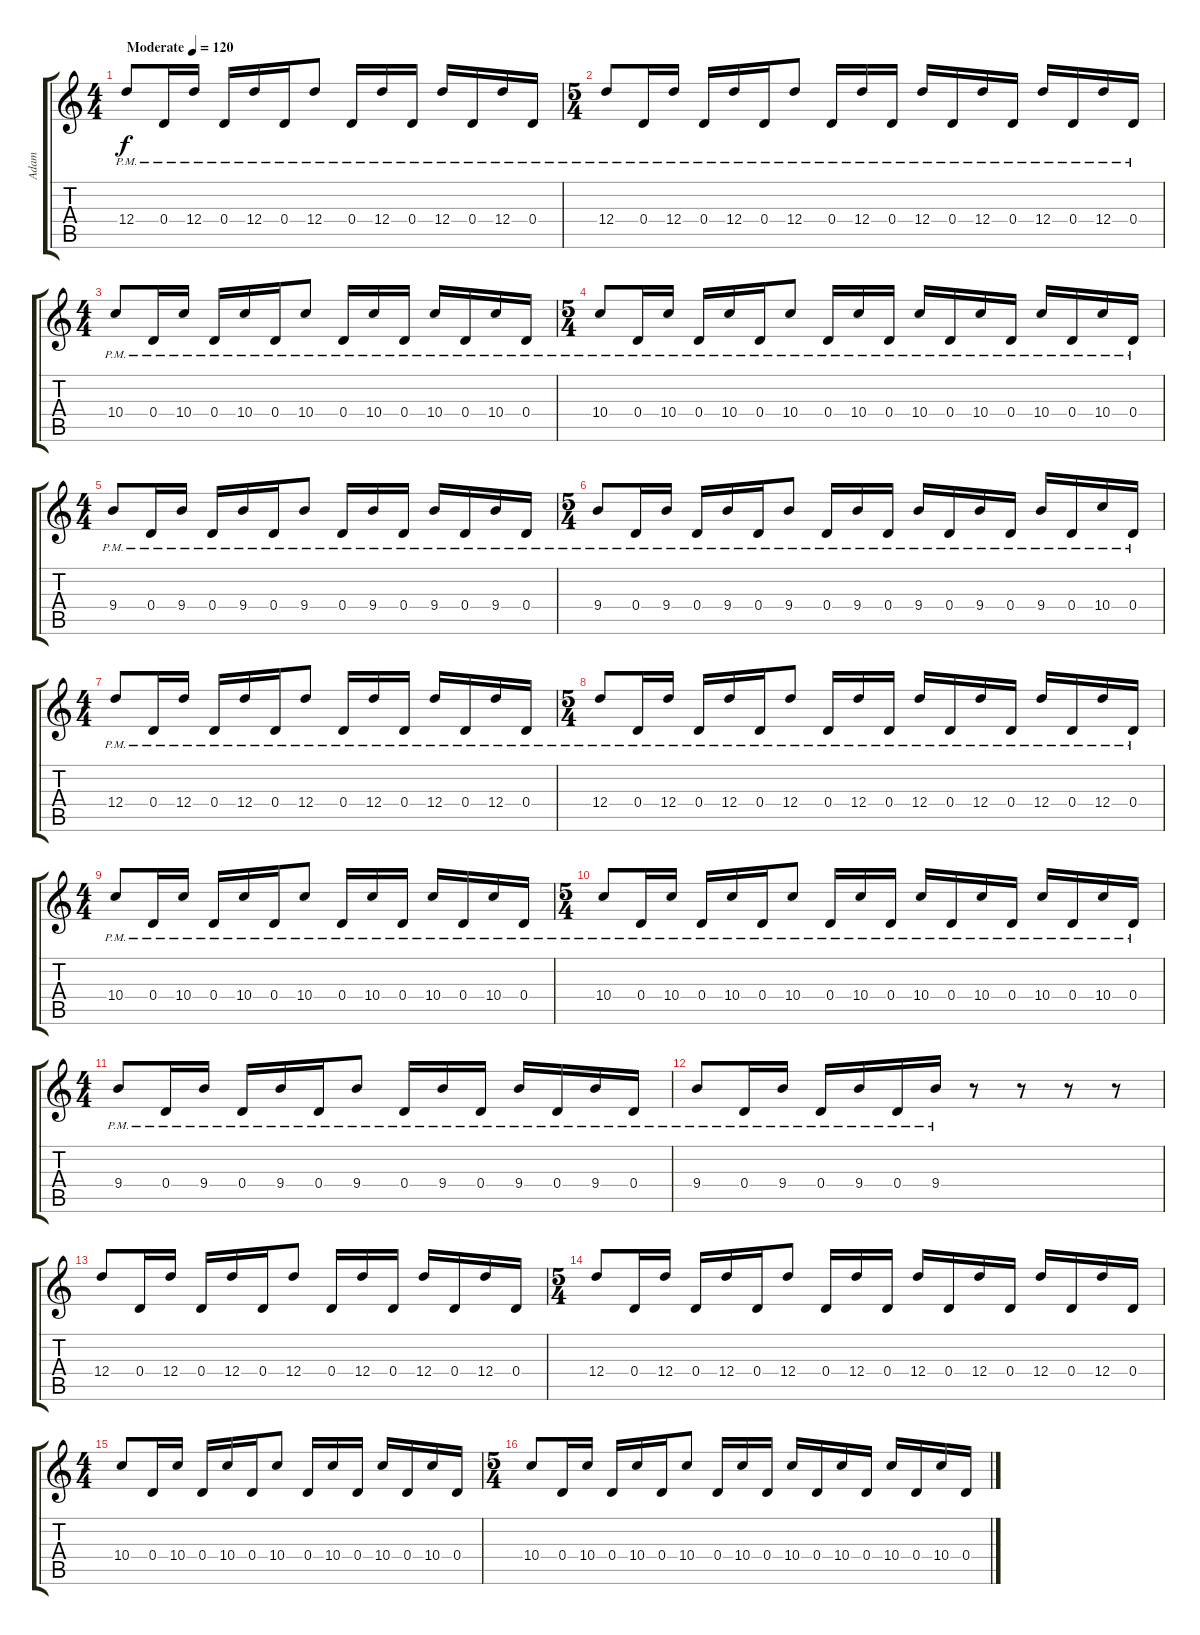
\track ("Adam" "Adam") {instrument distortionguitar}
\staff {score tabs}
\tuning (E4 B3 G3 D3 A2 D2) {hide}
\ts (4 4)
\tempo (120 "Moderate")
\clef g2
\ks c
12.4{pm}.8{dy f instrument distortionguitar} 0.4{pm}.16 12.4{pm}.16 0.4{pm}.16 12.4{pm}.16 0.4{pm}.16 12.4{pm}.8 0.4{pm}.16 12.4{pm}.16 0.4{pm}.16 12.4{pm}.16 0.4{pm}.16 12.4{pm}.16 0.4{pm}.16 |
\ts (5 4)
12.4{pm}.8 0.4{pm}.16 12.4{pm}.16 0.4{pm}.16 12.4{pm}.16 0.4{pm}.16 12.4{pm}.8 0.4{pm}.16 12.4{pm}.16 0.4{pm}.16 12.4{pm}.16 0.4{pm}.16 12.4{pm}.16 0.4{pm}.16 12.4{pm}.16 0.4{pm}.16 12.4{pm}.16 0.4{pm}.16 |
\ts (4 4)
10.4{pm}.8 0.4{pm}.16 10.4{pm}.16 0.4{pm}.16 10.4{pm}.16 0.4{pm}.16 10.4{pm}.8 0.4{pm}.16 10.4{pm}.16 0.4{pm}.16 10.4{pm}.16 0.4{pm}.16 10.4{pm}.16 0.4{pm}.16 |
\ts (5 4)
10.4{pm}.8 0.4{pm}.16 10.4{pm}.16 0.4{pm}.16 10.4{pm}.16 0.4{pm}.16 10.4{pm}.8 0.4{pm}.16 10.4{pm}.16 0.4{pm}.16 10.4{pm}.16 0.4{pm}.16 10.4{pm}.16 0.4{pm}.16 10.4{pm}.16 0.4{pm}.16 10.4{pm}.16 0.4{pm}.16 |
\ts (4 4)
9.4{pm}.8 0.4{pm}.16 9.4{pm}.16 0.4{pm}.16 9.4{pm}.16 0.4{pm}.16 9.4{pm}.8 0.4{pm}.16 9.4{pm}.16 0.4{pm}.16 9.4{pm}.16 0.4{pm}.16 9.4{pm}.16 0.4{pm}.16 |
\ts (5 4)
9.4{pm}.8 0.4{pm}.16 9.4{pm}.16 0.4{pm}.16 9.4{pm}.16 0.4{pm}.16 9.4{pm}.8 0.4{pm}.16 9.4{pm}.16 0.4{pm}.16 9.4{pm}.16 0.4{pm}.16 9.4{pm}.16 0.4{pm}.16 9.4{pm}.16 0.4{pm}.16 10.4{pm}.16 0.4{pm}.16 |
\ts (4 4)
12.4{pm}.8 0.4{pm}.16 12.4{pm}.16 0.4{pm}.16 12.4{pm}.16 0.4{pm}.16 12.4{pm}.8 0.4{pm}.16 12.4{pm}.16 0.4{pm}.16 12.4{pm}.16 0.4{pm}.16 12.4{pm}.16 0.4{pm}.16 |
\ts (5 4)
12.4{pm}.8 0.4{pm}.16 12.4{pm}.16 0.4{pm}.16 12.4{pm}.16 0.4{pm}.16 12.4{pm}.8 0.4{pm}.16 12.4{pm}.16 0.4{pm}.16 12.4{pm}.16 0.4{pm}.16 12.4{pm}.16 0.4{pm}.16 12.4{pm}.16 0.4{pm}.16 12.4{pm}.16 0.4{pm}.16 |
\ts (4 4)
10.4{pm}.8 0.4{pm}.16 10.4{pm}.16 0.4{pm}.16 10.4{pm}.16 0.4{pm}.16 10.4{pm}.8 0.4{pm}.16 10.4{pm}.16 0.4{pm}.16 10.4{pm}.16 0.4{pm}.16 10.4{pm}.16 0.4{pm}.16 |
\ts (5 4)
10.4{pm}.8 0.4{pm}.16 10.4{pm}.16 0.4{pm}.16 10.4{pm}.16 0.4{pm}.16 10.4{pm}.8 0.4{pm}.16 10.4{pm}.16 0.4{pm}.16 10.4{pm}.16 0.4{pm}.16 10.4{pm}.16 0.4{pm}.16 10.4{pm}.16 0.4{pm}.16 10.4{pm}.16 0.4{pm}.16 |
\ts (4 4)
9.4{pm}.8 0.4{pm}.16 9.4{pm}.16 0.4{pm}.16 9.4{pm}.16 0.4{pm}.16 9.4{pm}.8 0.4{pm}.16 9.4{pm}.16 0.4{pm}.16 9.4{pm}.16 0.4{pm}.16 9.4{pm}.16 0.4{pm}.16 |
9.4{pm}.8 0.4{pm}.16 9.4{pm}.16 0.4{pm}.16 9.4{pm}.16 0.4{pm}.16 9.4{pm}.16 r.8 r.8 r.8 r.8 |
12.4.8{instrument distortionguitar} 0.4.16 12.4.16 0.4.16 12.4.16 0.4.16 12.4.8 0.4.16 12.4.16 0.4.16 12.4.16 0.4.16 12.4.16 0.4.16 |
\ts (5 4)
12.4.8 0.4.16 12.4.16 0.4.16 12.4.16 0.4.16 12.4.8 0.4.16 12.4.16 0.4.16 12.4.16 0.4.16 12.4.16 0.4.16 12.4.16 0.4.16 12.4.16 0.4.16 |
\ts (4 4)
10.4.8 0.4.16 10.4.16 0.4.16 10.4.16 0.4.16 10.4.8 0.4.16 10.4.16 0.4.16 10.4.16 0.4.16 10.4.16 0.4.16 |
\ts (5 4)
10.4.8 0.4.16 10.4.16 0.4.16 10.4.16 0.4.16 10.4.8 0.4.16 10.4.16 0.4.16 10.4.16 0.4.16 10.4.16 0.4.16 10.4.16 0.4.16 10.4.16 0.4.16
